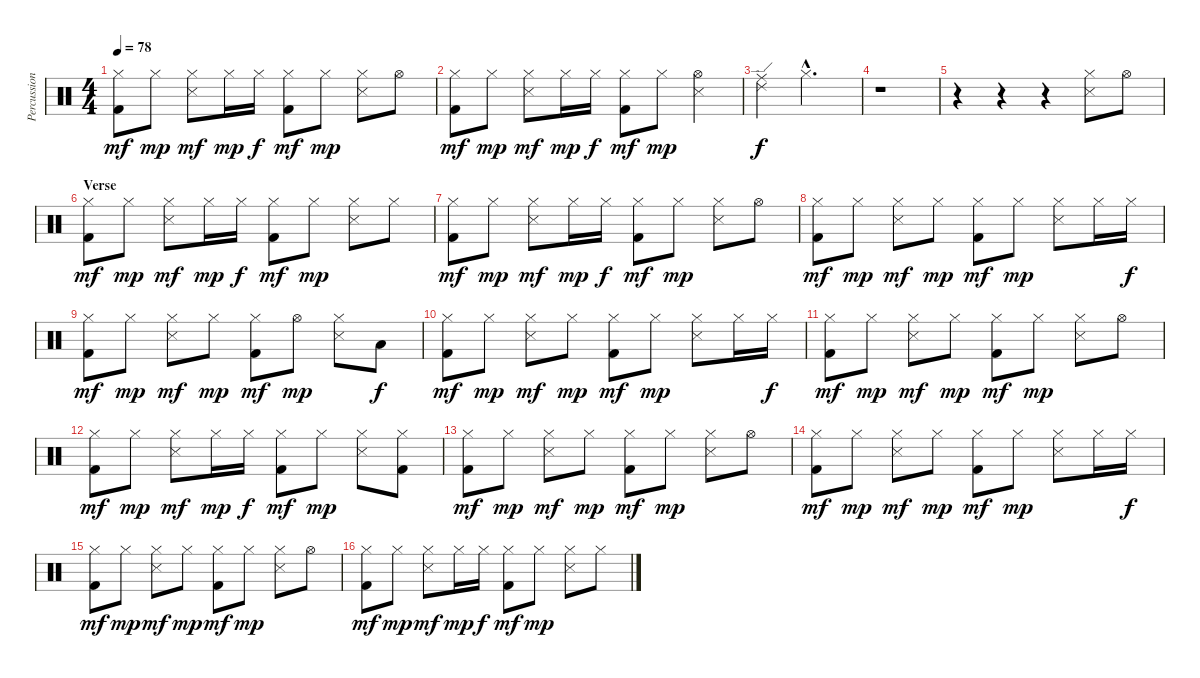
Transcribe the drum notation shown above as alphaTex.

\track ("Percussions" "Percussion") {instrument percussion}
\staff {score}
\articulation defaults
\ts (4 4)
\tempo 78
\clef neutral
\ks c
("Hi-Hat (closed)" "Kick (hit) 2").8{dy mf} "Hi-Hat (closed)".8{dy mp} ("Hi-Hat (closed)" "Snare (side stick) 3").8{dy mf} "Hi-Hat (closed)".16{dy mp} "Hi-Hat (closed)".16{dy f} ("Hi-Hat (closed)" "Kick (hit) 2").8{dy mf} "Hi-Hat (closed)".8{dy mp} ("Hi-Hat (closed)" "Snare (side stick) 3").8 "Hi-Hat (open)".8 |
("Hi-Hat (closed)" "Kick (hit) 2").8{dy mf} "Hi-Hat (closed)".8{dy mp} ("Hi-Hat (closed)" "Snare (side stick) 3").8{dy mf} "Hi-Hat (closed)".16{dy mp} "Hi-Hat (closed)".16{dy f} ("Hi-Hat (closed)" "Kick (hit) 2").8{dy mf} "Hi-Hat (closed)".8{dy mp} ("Hi-Hat (open)" "Snare (side stick) 3").4 |
("Ride (edge) 2" "Ride (middle)").4{dy f} "Hi-Hat (closed)"{hac}.2{d} |
r.1 |
r.4 r.4 r.4 ("Hi-Hat (closed)" "Snare (side stick) 3").8 "Hi-Hat (open)".8 |
\section ("" "Verse")
("Hi-Hat (closed)" "Kick (hit) 2").8{dy mf} "Hi-Hat (closed)".8{dy mp} ("Hi-Hat (closed)" "Snare (side stick) 3").8{dy mf} "Hi-Hat (closed)".16{dy mp} "Hi-Hat (closed)".16{dy f} ("Hi-Hat (closed)" "Kick (hit) 2").8{dy mf} "Hi-Hat (closed)".8{dy mp} ("Hi-Hat (closed)" "Snare (side stick) 3").8 "Hi-Hat (closed)".8 |
("Hi-Hat (closed)" "Kick (hit) 2").8{dy mf} "Hi-Hat (closed)".8{dy mp} ("Hi-Hat (closed)" "Snare (side stick) 3").8{dy mf} "Hi-Hat (closed)".16{dy mp} "Hi-Hat (closed)".16{dy f} ("Hi-Hat (closed)" "Kick (hit) 2").8{dy mf} "Hi-Hat (closed)".8{dy mp} ("Hi-Hat (closed)" "Snare (side stick) 3").8 "Hi-Hat (open)".8 |
("Hi-Hat (closed)" "Kick (hit) 2").8{dy mf} "Hi-Hat (closed)".8{dy mp} ("Hi-Hat (closed)" "Snare (side stick) 3").8{dy mf} "Hi-Hat (closed)".8{dy mp} ("Hi-Hat (closed)" "Kick (hit) 2").8{dy mf} "Hi-Hat (closed)".8{dy mp} ("Hi-Hat (closed)" "Snare (side stick) 3").8 "Hi-Hat (closed)".16 "Hi-Hat (closed)".16{dy f} |
("Hi-Hat (closed)" "Kick (hit) 2").8{dy mf} "Hi-Hat (closed)".8{dy mp} ("Hi-Hat (closed)" "Snare (side stick) 3").8{dy mf} "Hi-Hat (closed)".8{dy mp} ("Hi-Hat (closed)" "Kick (hit) 2").8{dy mf} "Hi-Hat (open)".8{dy mp} ("Hi-Hat (closed)" "Snare (side stick) 3").8 "Low Floor Tom (hit)".8{dy f} |
("Hi-Hat (closed)" "Kick (hit) 2").8{dy mf} "Hi-Hat (closed)".8{dy mp} ("Hi-Hat (closed)" "Snare (side stick) 3").8{dy mf} "Hi-Hat (closed)".8{dy mp} ("Hi-Hat (closed)" "Kick (hit) 2").8{dy mf} "Hi-Hat (closed)".8{dy mp} ("Hi-Hat (closed)" "Snare (side stick) 3").8 "Hi-Hat (closed)".16 "Hi-Hat (closed)".16{dy f} |
("Hi-Hat (closed)" "Kick (hit) 2").8{dy mf} "Hi-Hat (closed)".8{dy mp} ("Hi-Hat (closed)" "Snare (side stick) 3").8{dy mf} "Hi-Hat (closed)".8{dy mp} ("Hi-Hat (closed)" "Kick (hit) 2").8{dy mf} "Hi-Hat (closed)".8{dy mp} ("Hi-Hat (closed)" "Snare (side stick) 3").8 "Hi-Hat (open)".8 |
("Hi-Hat (closed)" "Kick (hit) 2").8{dy mf} "Hi-Hat (closed)".8{dy mp} ("Hi-Hat (closed)" "Snare (side stick) 3").8{dy mf} "Hi-Hat (closed)".16{dy mp} "Hi-Hat (closed)".16{dy f} ("Hi-Hat (closed)" "Kick (hit) 2").8{dy mf} "Hi-Hat (closed)".8{dy mp} ("Hi-Hat (closed)" "Snare (side stick) 3").8 ("Hi-Hat (closed)" "Kick (hit) 2").8 |
("Hi-Hat (closed)" "Kick (hit) 2").8{dy mf} "Hi-Hat (closed)".8{dy mp} ("Hi-Hat (closed)" "Snare (side stick) 3").8{dy mf} "Hi-Hat (closed)".8{dy mp} ("Hi-Hat (closed)" "Kick (hit) 2").8{dy mf} "Hi-Hat (closed)".8{dy mp} ("Hi-Hat (closed)" "Snare (side stick) 3").8 "Hi-Hat (open)".8 |
("Hi-Hat (closed)" "Kick (hit) 2").8{dy mf} "Hi-Hat (closed)".8{dy mp} ("Hi-Hat (closed)" "Snare (side stick) 3").8{dy mf} "Hi-Hat (closed)".8{dy mp} ("Hi-Hat (closed)" "Kick (hit) 2").8{dy mf} "Hi-Hat (closed)".8{dy mp} ("Hi-Hat (closed)" "Snare (side stick) 3").8 "Hi-Hat (closed)".16 "Hi-Hat (closed)".16{dy f} |
("Hi-Hat (closed)" "Kick (hit) 2").8{dy mf} "Hi-Hat (closed)".8{dy mp} ("Hi-Hat (closed)" "Snare (side stick) 3").8{dy mf} "Hi-Hat (closed)".8{dy mp} ("Hi-Hat (closed)" "Kick (hit) 2").8{dy mf} "Hi-Hat (closed)".8{dy mp} ("Hi-Hat (closed)" "Snare (side stick) 3").8 "Hi-Hat (open)".8 |
("Hi-Hat (closed)" "Kick (hit) 2").8{dy mf} "Hi-Hat (closed)".8{dy mp} ("Hi-Hat (closed)" "Snare (side stick) 3").8{dy mf} "Hi-Hat (closed)".16{dy mp} "Hi-Hat (closed)".16{dy f} ("Hi-Hat (closed)" "Kick (hit) 2").8{dy mf} "Hi-Hat (closed)".8{dy mp} ("Hi-Hat (closed)" "Snare (side stick) 3").8 "Hi-Hat (closed)".8
